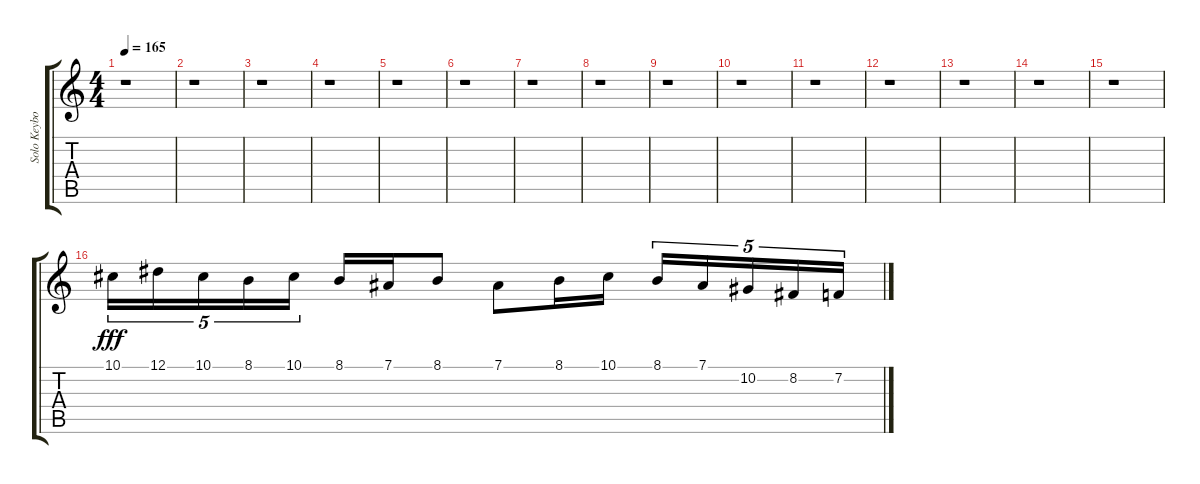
\track ("Solo Keyboard" "Solo Keybo") {instrument lead8bassandlead}
\staff {score tabs}
\tuning (Eb4 Bb3 Gb3 Db3 Ab2 Eb2) {hide}
\ts (4 4)
\tempo 165
\clef g2
\ks c
r.1{dy f} |
r.1 |
r.1 |
r.1 |
r.1 |
r.1 |
r.1 |
r.1 |
r.1 |
r.1 |
r.1 |
r.1 |
r.1 |
r.1 |
r.1{volume 5} |
10.1.16{tu (5 4) dy fff volume 11} 12.1.16{tu (5 4)} 10.1.16{tu (5 4)} 8.1.16{tu (5 4)} 10.1.16{tu (5 4)} 8.1.16 7.1.16 8.1.8 7.1.8 8.1.16 10.1.16 8.1.16{tu (5 4)} 7.1.16{tu (5 4)} 10.2.16{tu (5 4)} 8.2.16{tu (5 4)} 7.2.16{tu (5 4)}
